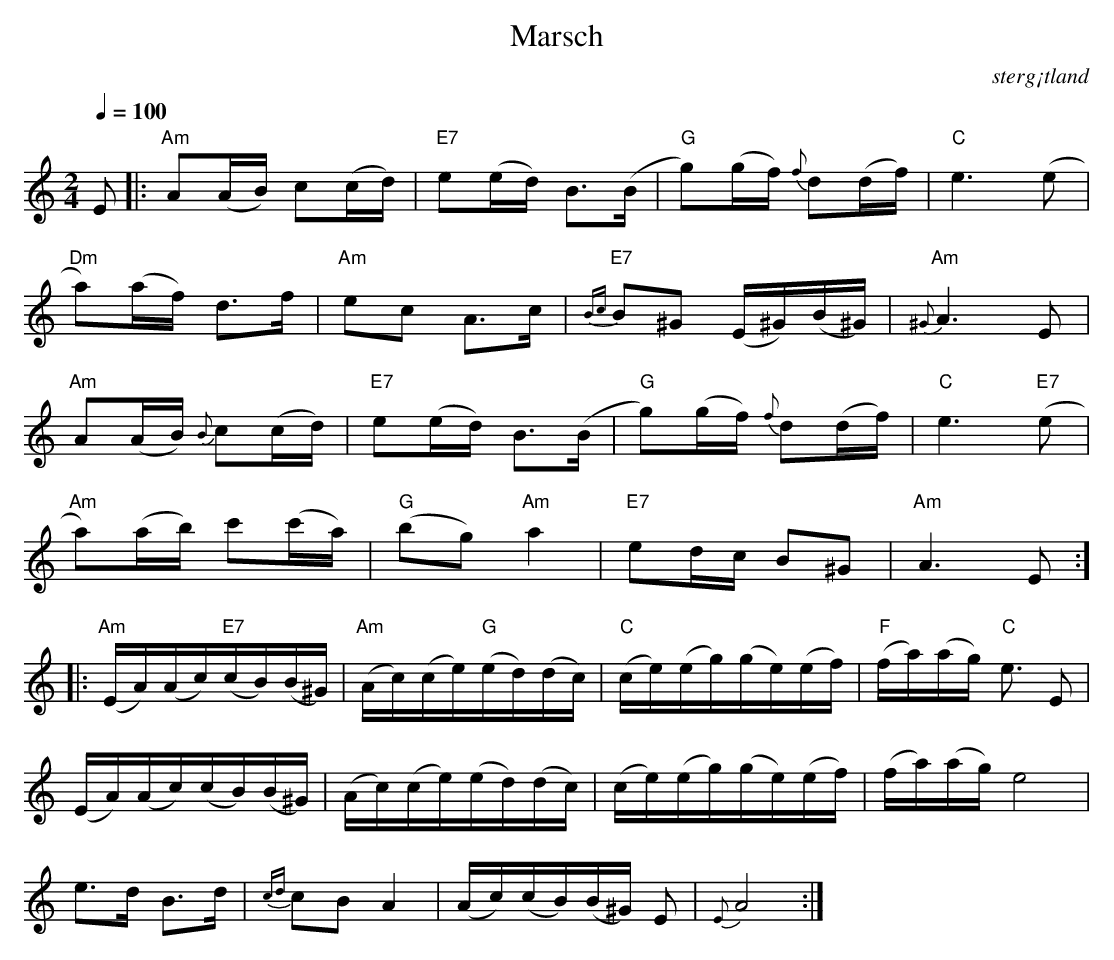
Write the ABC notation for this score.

X:1
T:Marsch
O: sterg¡tland
Q:1/4=100
M: 2/4
L: 1/16
K: Am
E2 |: "Am"A2(AB) c2(cd) | "E7"e2(ed) B3(B |"G" g2)(gf){f} d2(df) |"C" e6 (e2 |
"Dm"a2)(af) d3f | "Am"e2c2 A3c |"E7"{Bc} B2^G2 (E^G)(B^G)|"Am"{^G} A6 E2 |
"Am"A2(AB){B} c2(cd) | "E7"e2(ed) B3(B |"G" g2)(gf){f} d2(df) |"C" e6"E7" (e2 |
"Am"a2)(ab) c'2(c'a) |"G" (b2g2)"Am" a4 |"E7" e2dc B2^G2|"Am" A6 E2:]
|:"Am"(EA)(Ac)"E7"(cB)(B^G)|"Am"(Ac)(ce)"G"(ed)(dc)|"C"(ce)(eg)(ge)(ef)|"F"(fa)(ag)"C" e3 E2|
(EA)(Ac)(cB)(B^G)|(Ac)(ce)(ed)(dc)|(ce)(eg)(ge)(ef)|(fa)(ag)e8|
e3d B3d |{cd} c2B2A4 | (Ac)(cB)(B^G) E2|{E} A8 :|
